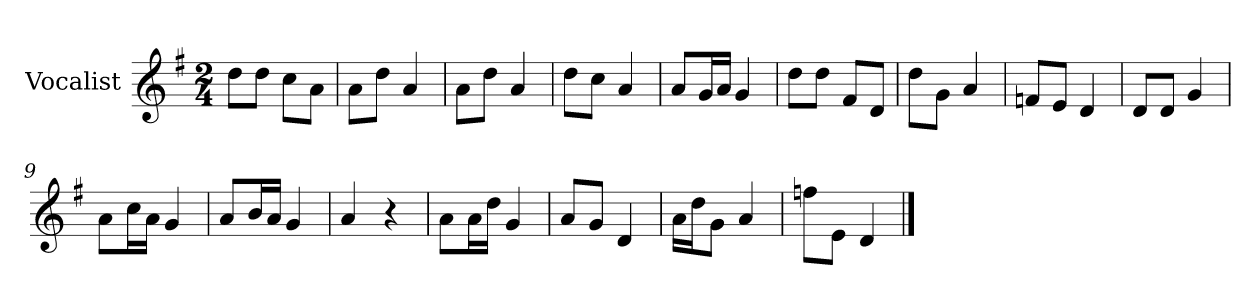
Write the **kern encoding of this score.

**kern
*part1
*staff1
*I"Vocalist
*k[f#]
*G:
*M2/4
=
8ddL
8ddJ
8ccL
8aJ
=1
8aL
8ddJ
4a
=2
8aL
8ddJ
4a
=3
8ddL
8ccJ
4a
=4
8aL
16gL
16aJJ
4g
=5
8ddL
8ddJ
8f#L
8dJ
=6
8ddL
8gJ
4a
=7
8fnL
8eJ
4d
=8
8dL
8dJ
4g
=9
8aL
16ccL
16aJJ
4g
=10
8aL
16bL
16aJJ
4g
=11
4a
4r
=12
8aL
16aL
16ddJJ
4g
=13
8aL
8gJ
4d
=14
16aLL
16ddJ
8gJ
4a
=15
8ffnL
8eJ
4d
==
*-
